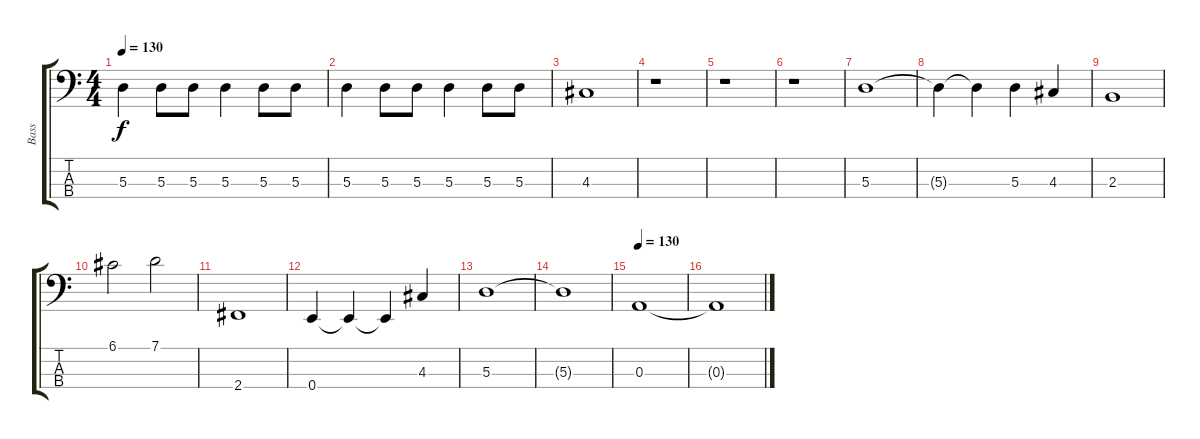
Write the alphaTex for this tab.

\track ("Bass" "Bass") {instrument electricbassfinger}
\staff {score tabs}
\tuning (G2 D2 A1 E1) {hide}
\ts (4 4)
\tempo 130
\clef f4
\ks c
5.3.4{dy f} 5.3.8 5.3.8 5.3.4 5.3.8 5.3.8 |
5.3.4 5.3.8 5.3.8 5.3.4 5.3.8 5.3.8 |
4.3.1 |
r.1 |
r.1 |
r.1 |
5.3.1{volume 10 instrument fretlessbass} |
5.3{t}.4 5.3{t}.4 5.3.4 4.3.4 |
2.3.1 |
6.1.2 7.1.2 |
2.4.1 |
0.4.4 0.4{t}.4 0.4{t}.4 4.3.4 |
5.3.1 |
5.3{t}.1 |
\tempo 130
0.3.1{instrument electricbassfinger} |
0.3{t}.1
